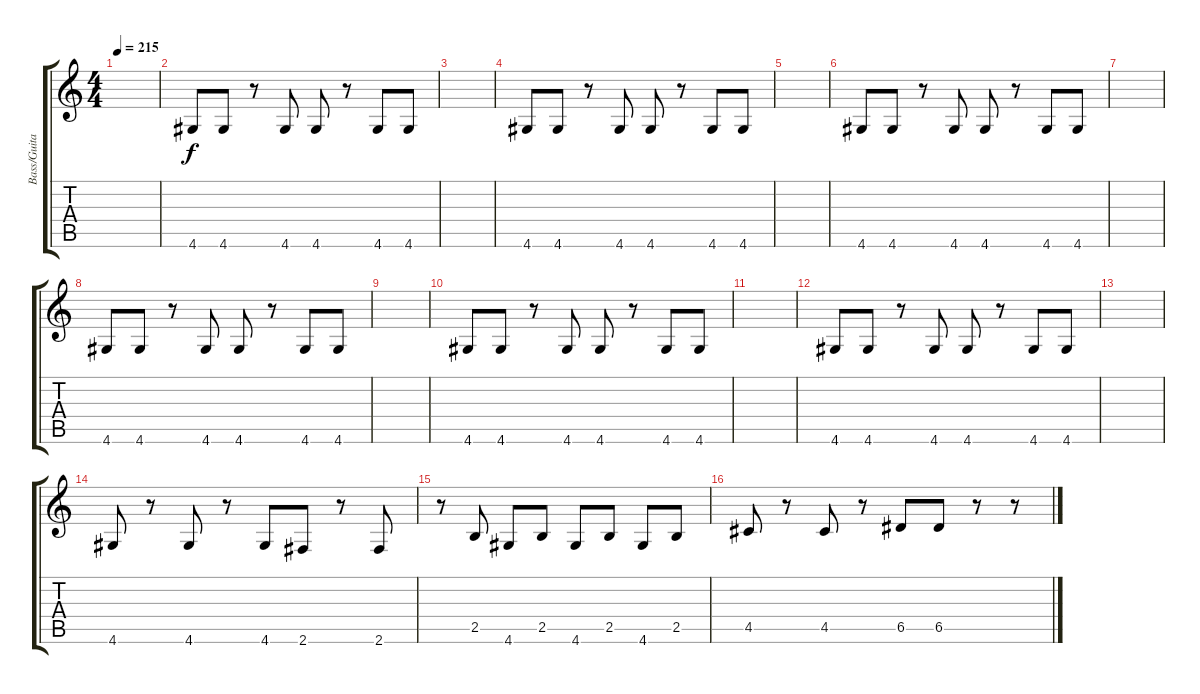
\track ("Bass/Guitar" "Bass/Guita") {instrument synthbass1}
\staff {score tabs}
\tuning (E4 B3 G3 D3 A2 E2) {hide}
\ts (4 4)
\tempo 215
\clef g2
\ks c
|
4.6.8 4.6.8 r.8 4.6.8 4.6.8 r.8 4.6.8 4.6.8 |
|
4.6.8 4.6.8 r.8 4.6.8 4.6.8 r.8 4.6.8 4.6.8 |
|
4.6.8 4.6.8 r.8 4.6.8 4.6.8 r.8 4.6.8 4.6.8 |
|
4.6.8 4.6.8 r.8 4.6.8 4.6.8 r.8 4.6.8 4.6.8 |
|
4.6.8 4.6.8 r.8 4.6.8 4.6.8 r.8 4.6.8 4.6.8 |
|
4.6.8 4.6.8 r.8 4.6.8 4.6.8 r.8 4.6.8 4.6.8 |
|
4.6.8 r.8 4.6.8 r.8 4.6.8 2.6.8 r.8 2.6.8 |
r.8 2.5.8 4.6.8 2.5.8 4.6.8 2.5.8 4.6.8 2.5.8 |
4.5.8 r.8 4.5.8 r.8 6.5.8 6.5.8 r.8 r.8
